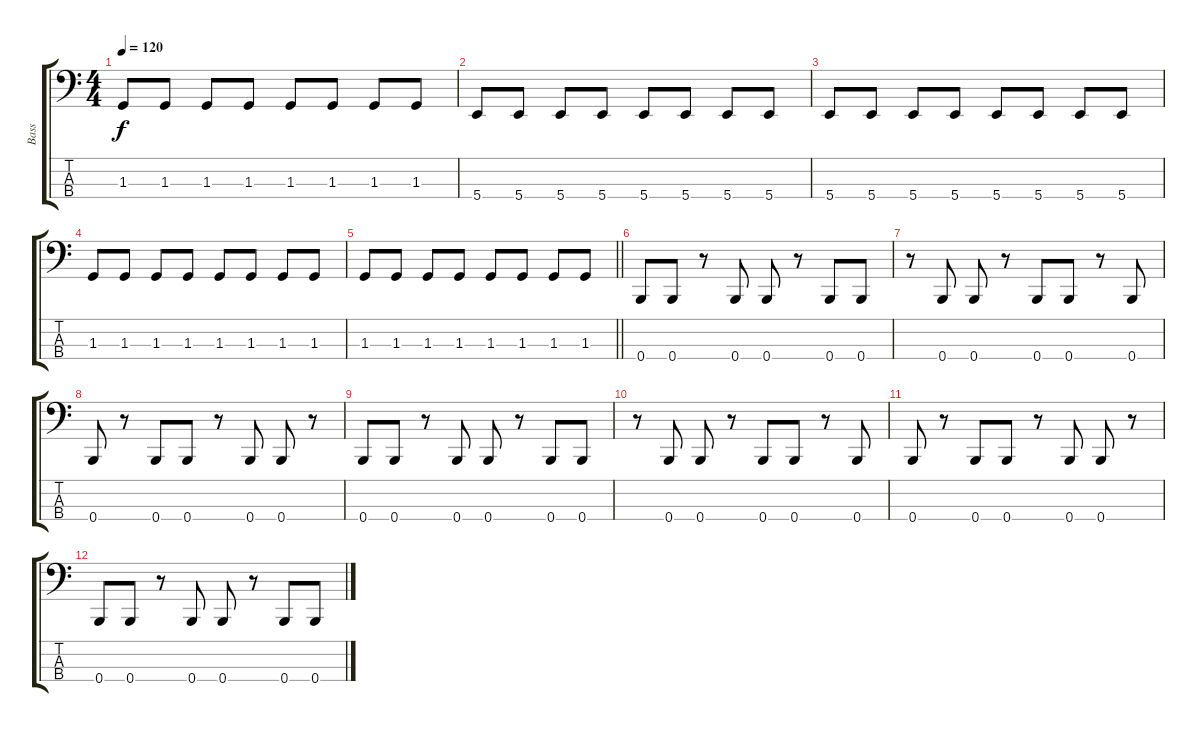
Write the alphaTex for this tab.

\track ("Bass" "Bass") {instrument electricbassfinger}
\staff {score tabs}
\tuning (Gb2 B1 Gb1 B0) {hide}
\ts (4 4)
\tempo 120
\clef f4
\ks c
1.3.8{dy f} 1.3.8 1.3.8 1.3.8 1.3.8 1.3.8 1.3.8 1.3.8 |
5.4.8 5.4.8 5.4.8 5.4.8 5.4.8 5.4.8 5.4.8 5.4.8 |
5.4.8 5.4.8 5.4.8 5.4.8 5.4.8 5.4.8 5.4.8 5.4.8 |
1.3.8 1.3.8 1.3.8 1.3.8 1.3.8 1.3.8 1.3.8 1.3.8 |
\barLineRight lightlight
1.3.8 1.3.8 1.3.8 1.3.8 1.3.8 1.3.8 1.3.8 1.3.8 |
0.4.8 0.4.8 r.8 0.4.8 0.4.8 r.8 0.4.8 0.4.8 |
r.8 0.4.8 0.4.8 r.8 0.4.8 0.4.8 r.8 0.4.8 |
0.4.8 r.8 0.4.8 0.4.8 r.8 0.4.8 0.4.8 r.8 |
0.4.8 0.4.8 r.8 0.4.8 0.4.8 r.8 0.4.8 0.4.8 |
r.8 0.4.8 0.4.8 r.8 0.4.8 0.4.8 r.8 0.4.8 |
0.4.8 r.8 0.4.8 0.4.8 r.8 0.4.8 0.4.8 r.8 |
0.4.8 0.4.8 r.8 0.4.8 0.4.8 r.8 0.4.8 0.4.8
